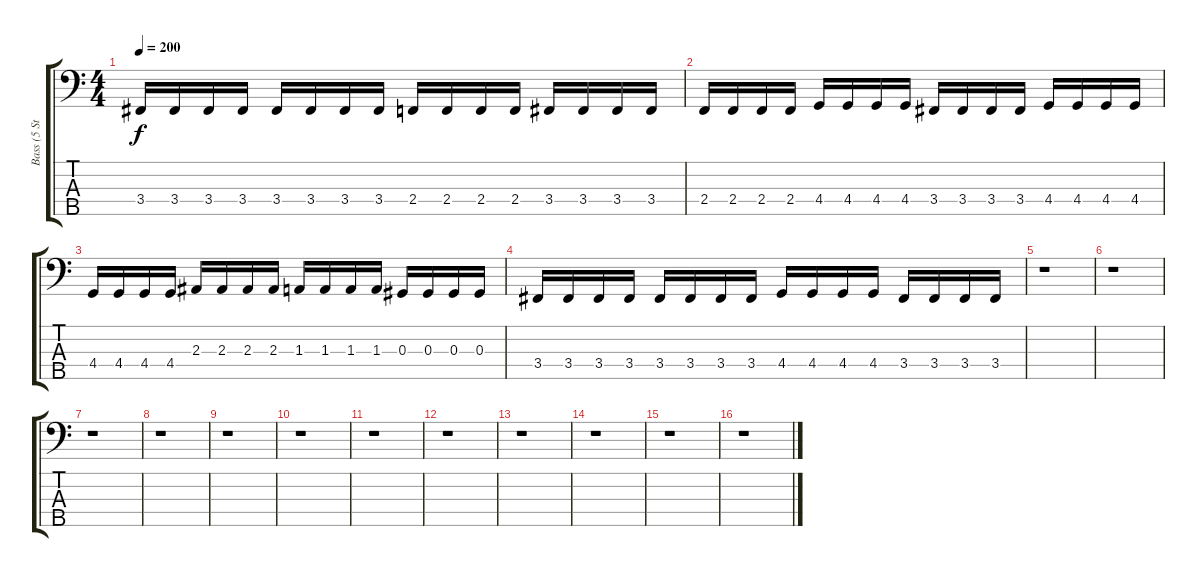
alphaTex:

\track ("Bass (5 String Bass - A#)" "Bass (5 St") {instrument electricbasspick}
\staff {score tabs}
\tuning (Gb2 Db2 Ab1 Eb1 Bb0) {hide}
\ts (4 4)
\tempo 200
\clef f4
\ks c
3.4.16{dy f} 3.4.16 3.4.16 3.4.16 3.4.16 3.4.16 3.4.16 3.4.16 2.4.16 2.4.16 2.4.16 2.4.16 3.4.16 3.4.16 3.4.16 3.4.16 |
2.4.16 2.4.16 2.4.16 2.4.16 4.4.16 4.4.16 4.4.16 4.4.16 3.4.16 3.4.16 3.4.16 3.4.16 4.4.16 4.4.16 4.4.16 4.4.16 |
4.4.16 4.4.16 4.4.16 4.4.16 2.3.16 2.3.16 2.3.16 2.3.16 1.3.16 1.3.16 1.3.16 1.3.16 0.3.16 0.3.16 0.3.16 0.3.16 |
3.4.16 3.4.16 3.4.16 3.4.16 3.4.16 3.4.16 3.4.16 3.4.16 4.4.16 4.4.16 4.4.16 4.4.16 3.4.16 3.4.16 3.4.16 3.4.16 |
r.1 |
r.1 |
r.1 |
r.1 |
r.1 |
r.1 |
r.1 |
r.1 |
r.1 |
r.1 |
r.1 |
r.1
